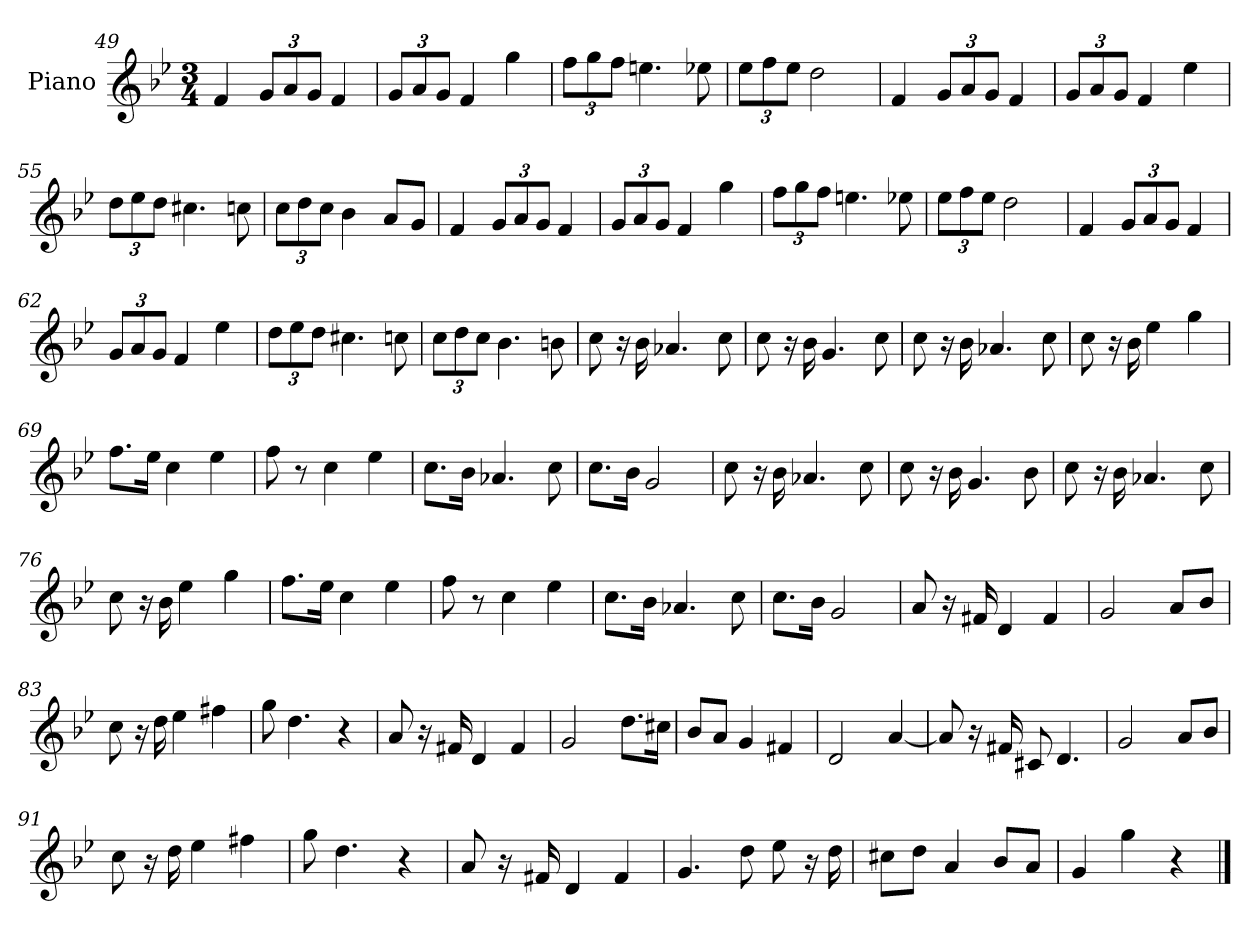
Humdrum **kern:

**kern
*part1
*staff1
*I"Piano
*I'Pno
*clefG2
*k[b-e-]
*g:
*M3/4
=49
4f
12g/L
12a/
12g/J
4f
=50
12g/L
12a/
12g/J
4f
4gg
=51
12ff\L
12gg\
12ff\J
4.een
8ee-X
=52
12ee-\L
12ff\
12ee-\J
2dd
=53
4f
12g/L
12a/
12g/J
4f
=54
12g/L
12a/
12g/J
4f
4ee-
=55
12dd\L
12ee-\
12dd\J
4.cc#X
8ccn
=56
12cc\L
12dd\
12cc\J
4b-
8a/L
8g/J
=57
4f
12g/L
12a/
12g/J
4f
=58
12g/L
12a/
12g/J
4f
4gg
=59
12ff\L
12gg\
12ff\J
4.een
8ee-X
=60
12ee-\L
12ff\
12ee-\J
2dd
=61
4f
12g/L
12a/
12g/J
4f
=62
12g/L
12a/
12g/J
4f
4ee-
=63
12dd\L
12ee-\
12dd\J
4.cc#X
8ccn
=64
12cc\L
12dd\
12cc\J
4.b-
8bn
=65
8cc
16r
16b-
4.a-X
8cc
=66
8cc
16r
16b-
4.g
8cc
=67
8cc
16r
16b-
4.a-X
8cc
=68
8cc
16r
16b-
4ee-
4gg
=69
8.ff\L
16ee-\Jk
4cc
4ee-
=70
8ff
8r
4cc
4ee-
=71
8.cc\L
16b-\Jk
4.a-X
8cc
=72
8.cc\L
16b-\Jk
2g
=73
8cc
16r
16b-
4.a-X
8cc
=74
8cc
16r
16b-
4.g
8b-
=75
8cc
16r
16b-
4.a-X
8cc
=76
8cc
16r
16b-
4ee-
4gg
=77
8.ff\L
16ee-\Jk
4cc
4ee-
=78
8ff
8r
4cc
4ee-
=79
8.cc\L
16b-\Jk
4.a-X
8cc
=80
8.cc\L
16b-\Jk
2g
=81
8a
16r
16f#X
4d
4f#
=82
2g
8a/L
8b-/J
=83
8cc
16r
16dd
4ee-
4ff#X
=84
8gg
4.dd
4r
=85
8a
16r
16f#X
4d
4f#
=86
2g
8.dd\L
16cc#X\Jk
=87
8b-/L
8a/J
4g
4f#X
=88
2d
[4a
=89
8a]
16r
16f#X
8c#X
4.d
=90
2g
8a/L
8b-/J
=91
8cc
16r
16dd
4ee-
4ff#X
=92
8gg
4.dd
4r
=93
8a
16r
16f#X
4d
4f#
=94
4.g
8dd
8ee-
16r
16dd
=95
8cc#X\L
8dd\J
4a
8b-/L
8a/J
=96
4g
4gg
4r
==
*-
